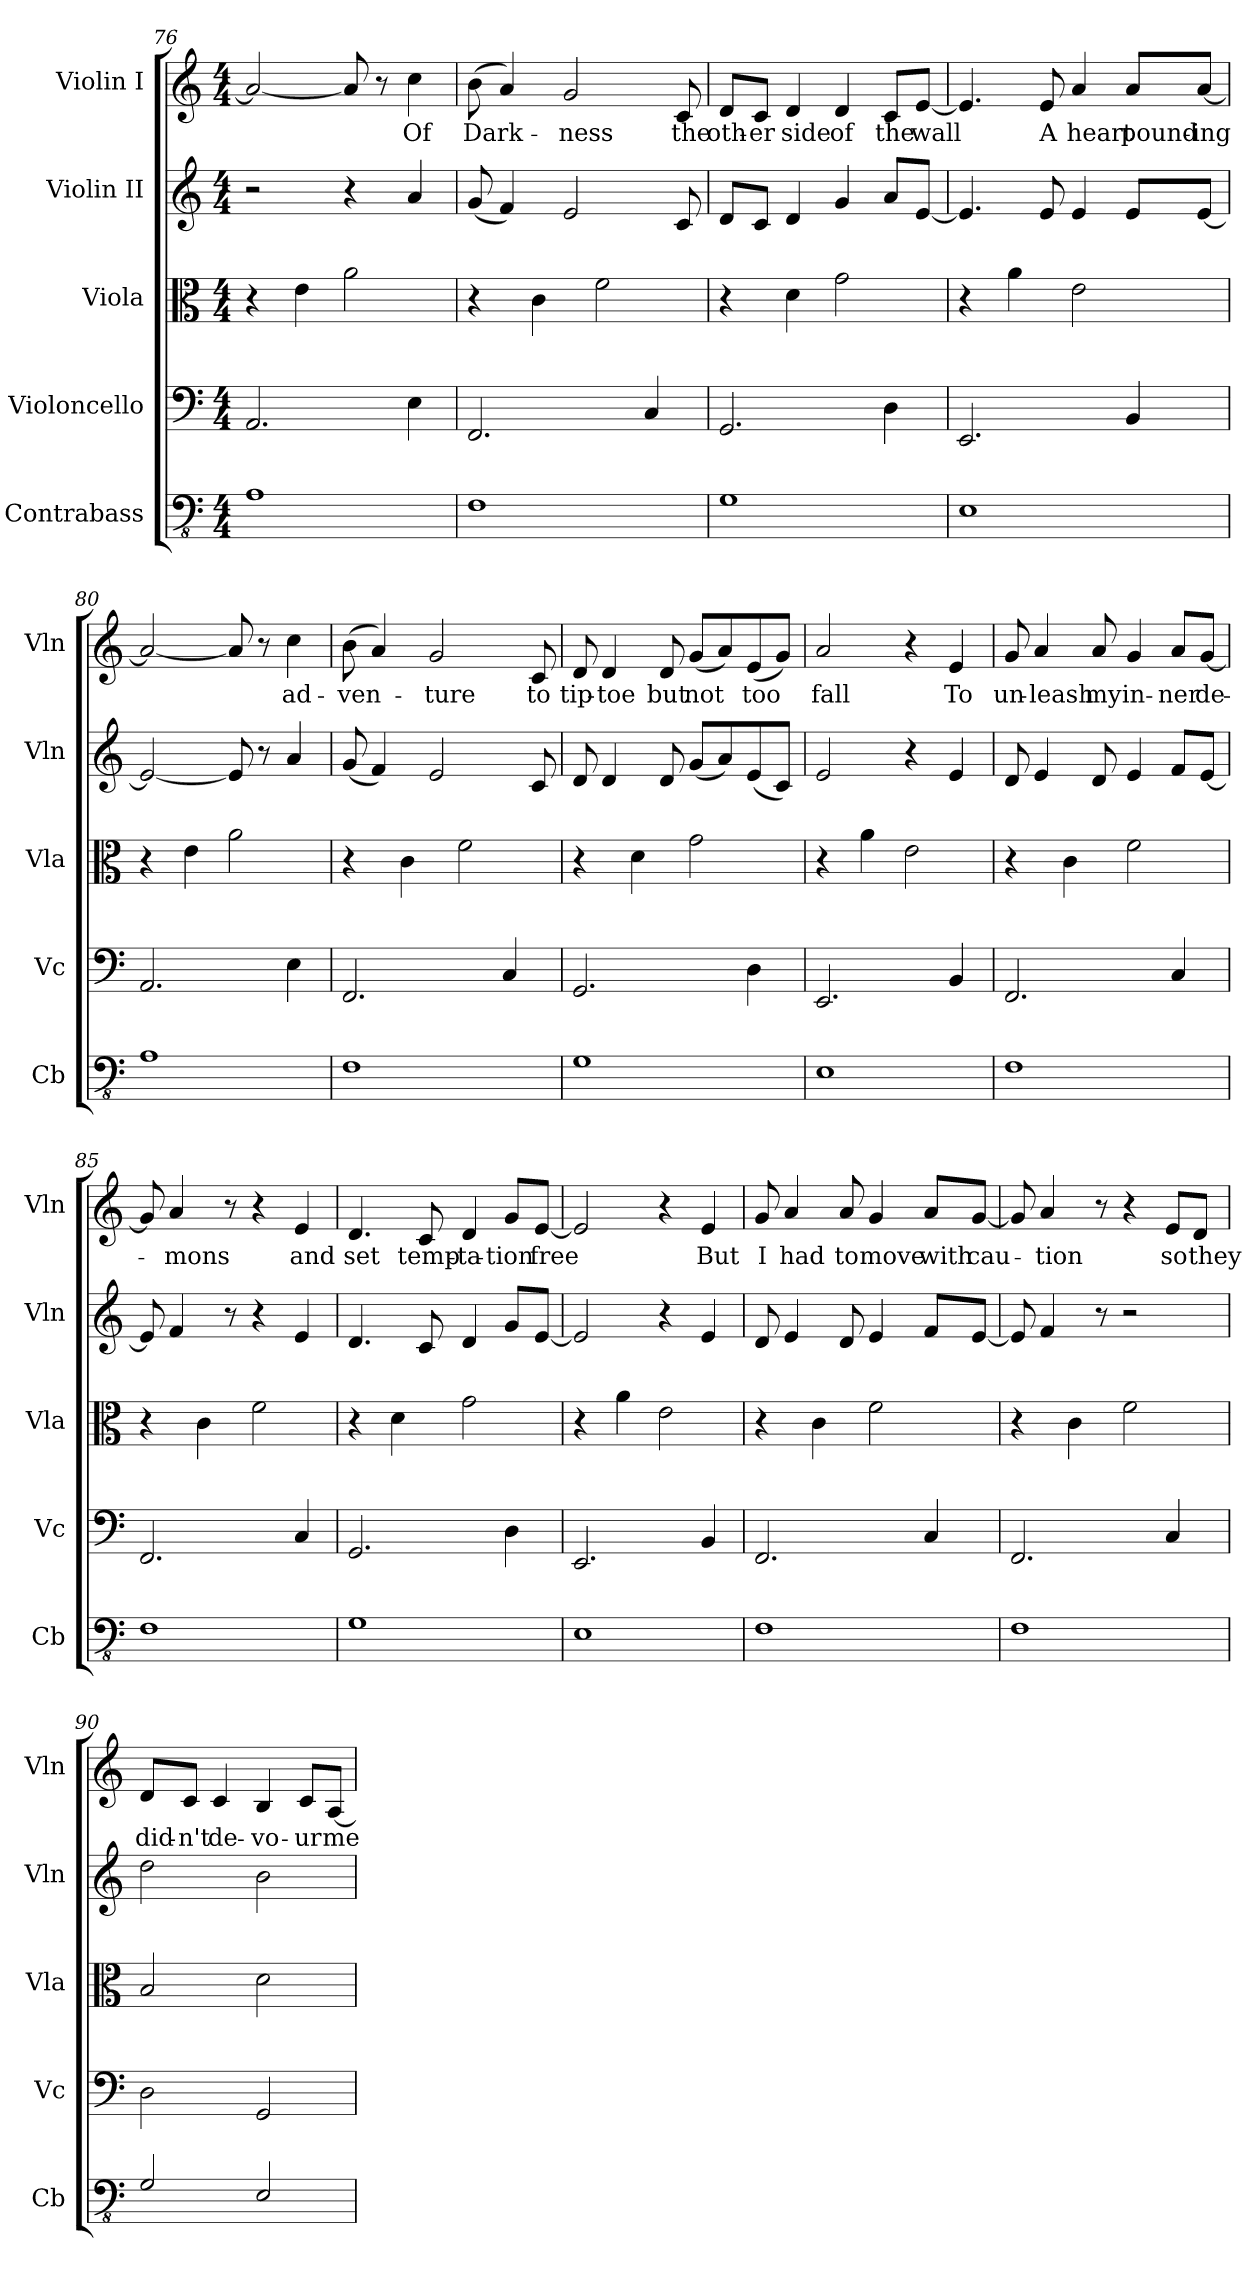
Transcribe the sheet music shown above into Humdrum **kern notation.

**kern	**kern	**kern	**kern	**kern	**text
*part5	*part4	*part3	*part2	*part1	*part1
*staff5	*staff4	*staff3	*staff2	*staff1	*staff1
*I"Contrabass	*I"Violoncello	*I"Viola	*I"Violin II	*I"Violin I	*
*I'Cb	*I'Vc	*I'Vla	*I'Vln	*I'Vln	*
*clefFv4	*clefF4	*clefC3	*clefG2	*clefG2	*
*ITrd7c12	*	*	*	*	*
*k[]	*k[]	*k[]	*k[]	*k[]	*
*M4/4	*M4/4	*M4/4	*M4/4	*M4/4	*
=76	=76	=76	=76	=76	=76
1AAA	2.AA/	4r	2r	2a/_	.
.	.	4e\	.	.	.
.	.	2a\	4r	8a/]	.
.	.	.	.	8r	.
.	4E\	.	4a/	4cc\	Of
!!LO:LB:g=z
=77	=77	=77	=77	=77	=77
1FFF	2.FF/	4r	(8g/	(8b\	Dark-
.	.	.	4f/)	4a/)	.
.	.	4c\	.	.	.
.	.	.	2e/	2g/	-ness
.	.	2f\	.	.	.
.	4C/	.	.	.	.
.	.	.	8c/	8c/	the
=78	=78	=78	=78	=78	=78
1GGG	2.GG/	4r	8d/L	8d/L	oth-
.	.	.	8c/J	8c/J	-er
.	.	4d\	4d/	4d/	side
.	.	2g\	4g/	4d/	of
.	4D\	.	8a/L	8c/L	the
.	.	.	[8e/J	[8e/J	wall
=79	=79	=79	=79	=79	=79
1EEE	2.EE/	4r	4.e/]	4.e/]	.
.	.	4a\	.	.	.
.	.	.	8e/	8e/	A
.	.	2e\	4e/	4a/	heart
.	4BB/	.	8e/L	8a/L	pound-
.	.	.	[8e/J	[8a/J	-ing
=80	=80	=80	=80	=80	=80
1AAA	2.AA/	4r	2e/_	2a/_	.
.	.	4e\	.	.	.
.	.	2a\	8e/]	8a/]	.
.	.	.	8r	8r	.
.	4E\	.	4a/	4cc\	ad-
=81	=81	=81	=81	=81	=81
1FFF	2.FF/	4r	(8g/	(8b\	-ven-
.	.	.	4f/)	4a/)	.
.	.	4c\	.	.	.
.	.	.	2e/	2g/	-ture
.	.	2f\	.	.	.
.	4C/	.	.	.	.
.	.	.	8c/	8c/	to
!!LO:PB:g=z
=82	=82	=82	=82	=82	=82
1GGG	2.GG/	4r	8d/	8d/	tip-
.	.	.	4d/	4d/	-toe
.	.	4d\	.	.	.
.	.	.	8d/	8d/	but
.	.	2g\	(8g/L	(8g/L	not
.	.	.	8a/)	8a/)	.
.	4D\	.	(8e/	(8e/	too
.	.	.	8c/J)	8g/J)	.
=83	=83	=83	=83	=83	=83
1EEE	2.EE/	4r	2e/	2a/	fall
.	.	4a\	.	.	.
.	.	2e\	4r	4r	.
.	4BB/	.	4e/	4e/	To
=84	=84	=84	=84	=84	=84
1FFF	2.FF/	4r	8d/	8g/	un-
.	.	.	4e/	4a/	-leash
.	.	4c\	.	.	.
.	.	.	8d/	8a/	my
.	.	2f\	4e/	4g/	in-
.	4C/	.	8f/L	8a/L	-ner
.	.	.	[8e/J	[8g/J	de-
=85	=85	=85	=85	=85	=85
1FFF	2.FF/	4r	8e/]	8g/]	.
.	.	.	4f/	4a/	-mons
.	.	4c\	.	.	.
.	.	.	8r	8r	.
.	.	2f\	4r	4r	.
.	4C/	.	4e/	4e/	and
=86	=86	=86	=86	=86	=86
1GGG	2.GG/	4r	4.d/	4.d/	set
.	.	4d\	.	.	.
.	.	.	8c/	8c/	temp-
.	.	2g\	4d/	4d/	-ta-
.	4D\	.	8g/L	8g/L	-tion
.	.	.	[8e/J	[8e/J	free
!!LO:LB:g=z
=87	=87	=87	=87	=87	=87
1EEE	2.EE/	4r	2e/]	2e/]	.
.	.	4a\	.	.	.
.	.	2e\	4r	4r	.
.	4BB/	.	4e/	4e/	But
=88	=88	=88	=88	=88	=88
1FFF	2.FF/	4r	8d/	8g/	I
.	.	.	4e/	4a/	had
.	.	4c\	.	.	.
.	.	.	8d/	8a/	to
.	.	2f\	4e/	4g/	move
.	4C/	.	8f/L	8a/L	with
.	.	.	[8e/J	[8g/J	cau-
=89	=89	=89	=89	=89	=89
1FFF	2.FF/	4r	8e/]	8g/]	.
.	.	.	4f/	4a/	-tion
.	.	4c\	.	.	.
.	.	.	8r	8r	.
.	.	2f\	2r	4r	.
.	4C/	.	.	8e/L	so
.	.	.	.	8d/J	they
=90	=90	=90	=90	=90	=90
2GGG/	2D\	2B/	2dd\	8d/L	did-
.	.	.	.	8c/J	-n't
.	.	.	.	4c/	de-
2EEE/	2GG/	2d\	2b\	4B/	-vo-
.	.	.	.	8c/L	-ur
.	.	.	.	[8A/J	me
=	=	=	=	=	=
*-	*-	*-	*-	*-	*-
